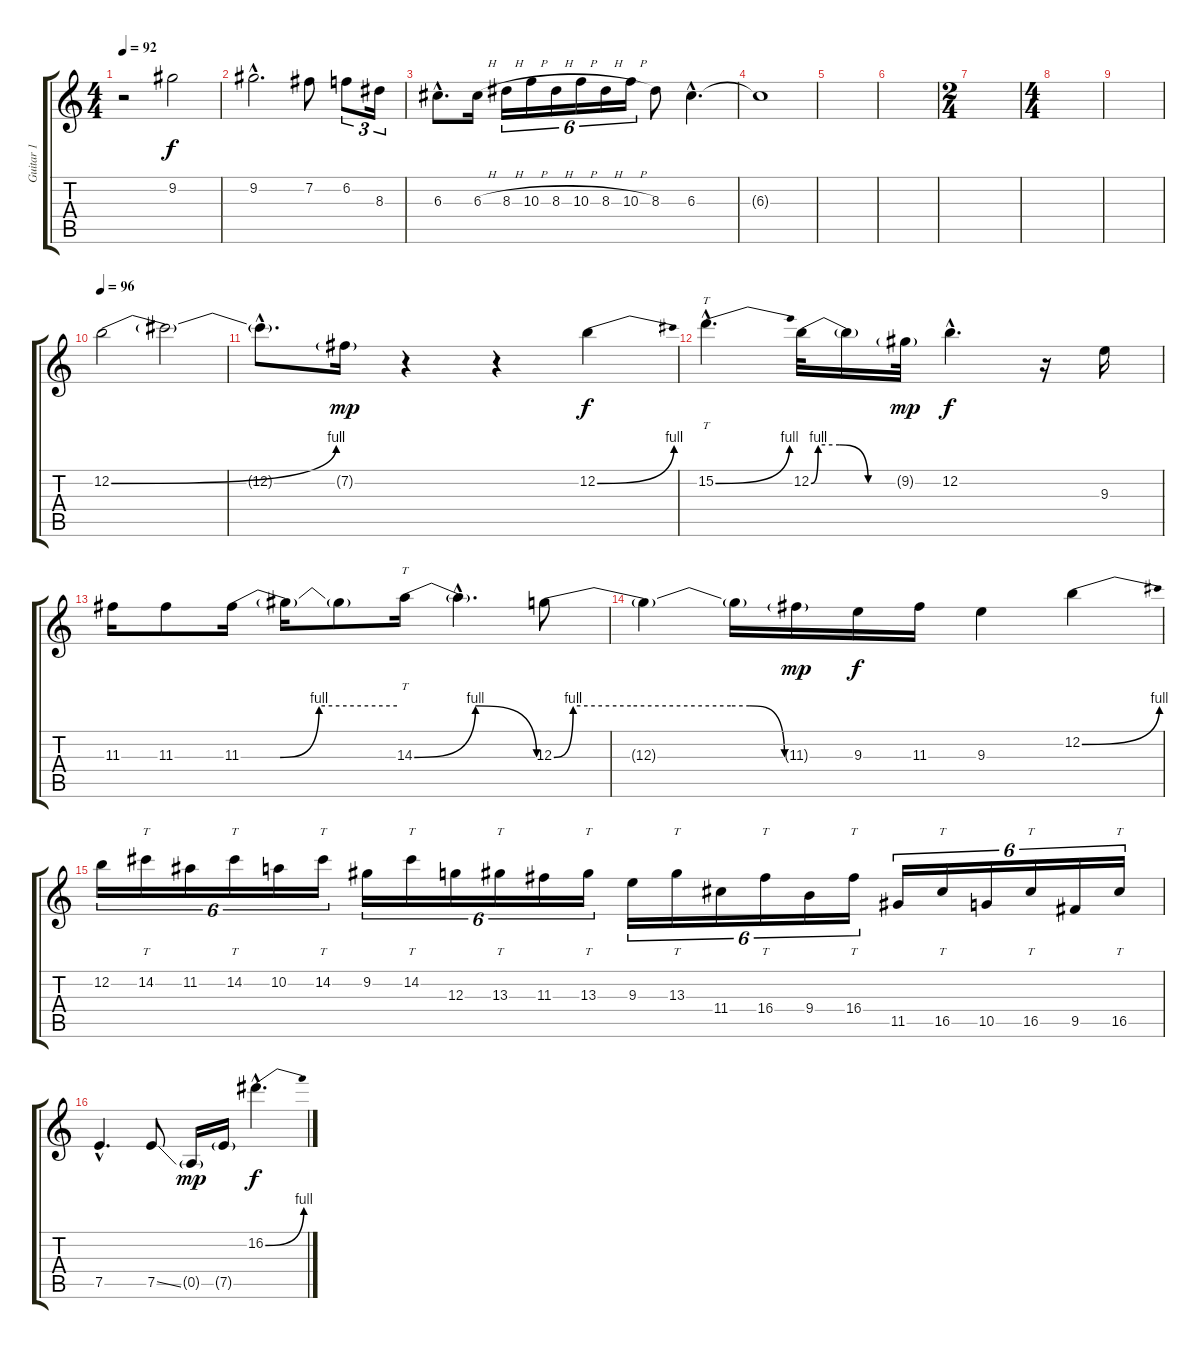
\track ("Guitar 1" "Guitar 1") {instrument overdrivenguitar}
\staff {score tabs}
\tuning (E4 B3 G3 D3 A2 E2) {hide}
\ts (4 4)
\tempo 92
\clef g2
\ks c
r.2{dy f} 9.2.2{volume 9} |
9.2{hac}.2{d} 7.2.8 6.2.8{tu (3 2)} 8.3.16{tu (3 2)} |
6.3{hac}.8{d} 6.3{h}.16 8.3{h}.16{tu (6 4)} 10.3{h}.16{tu (6 4)} 8.3{h}.16{tu (6 4)} 10.3{h}.16{tu (6 4)} 8.3{h}.16{tu (6 4)} 10.3{h}.16{tu (6 4)} 8.3.8 6.3{hac}.4{d} |
6.3{t}.1 |
|
|
\ts (2 4)
|
\ts (4 4)
|
|
\tempo 96
12.2{be (bend 0 0 60 4)}.2{volume 16} 12.2{t}.2 |
12.2{hac t}.8{d} 7.2{g}.16{dy mp} r.4 r.4 12.2{be (bend 0 0 60 4)}.4{dy f} |
15.2{be (bend 0 0 60 4) hac}.4{tt d} 12.2{be (custom 0 0 5 4 20 4 40 0 60 0)}.32 12.2{t}.16 9.2{g}.32{dy mp} 12.2{hac}.4{d dy f} r.16 9.3.16 |
11.3.16 11.3.8 11.3{be (custom 0 0 15 0 30 4 60 4)}.16 11.3{t}.16 11.3{t}.8 14.3{be (bendrelease 0 0 5 4 55 4 60 0)}.16{tt} 14.3{hac t}.4{d} 12.3{be (custom 0 0 5 4 20 4 46 4 51 4 60 0)}.8 |
12.3{t}.4 12.3{t}.16 11.3{g}.16{dy mp} 9.3.16{dy f} 11.3.16 9.3.4 12.2{be (bend 0 0 60 4)}.4 |
12.2.16{tu (6 4)} 14.2.16{tt tu (6 4)} 11.2.16{tu (6 4)} 14.2.16{tt tu (6 4)} 10.2.16{tu (6 4)} 14.2.16{tt tu (6 4)} 9.2.16{tu (6 4)} 14.2.16{tt tu (6 4)} 12.3.16{tu (6 4)} 13.3.16{tt tu (6 4)} 11.3.16{tu (6 4)} 13.3.16{tt tu (6 4)} 9.3.16{tu (6 4)} 13.3.16{tt tu (6 4)} 11.4.16{tu (6 4)} 16.4.16{tt tu (6 4)} 9.4.16{tu (6 4)} 16.4.16{tt tu (6 4)} 11.5.16{tu (6 4)} 16.5.16{tt tu (6 4)} 10.5.16{tu (6 4)} 16.5.16{tt tu (6 4)} 9.5.16{tu (6 4)} 16.5.16{tt tu (6 4)} |
7.5{hac}.4{d} 7.5{ss}.8 0.5{g}.16{dy mp} 7.5{g}.16 16.2{be (bend 0 0 60 4) hac}.4{d dy f}
